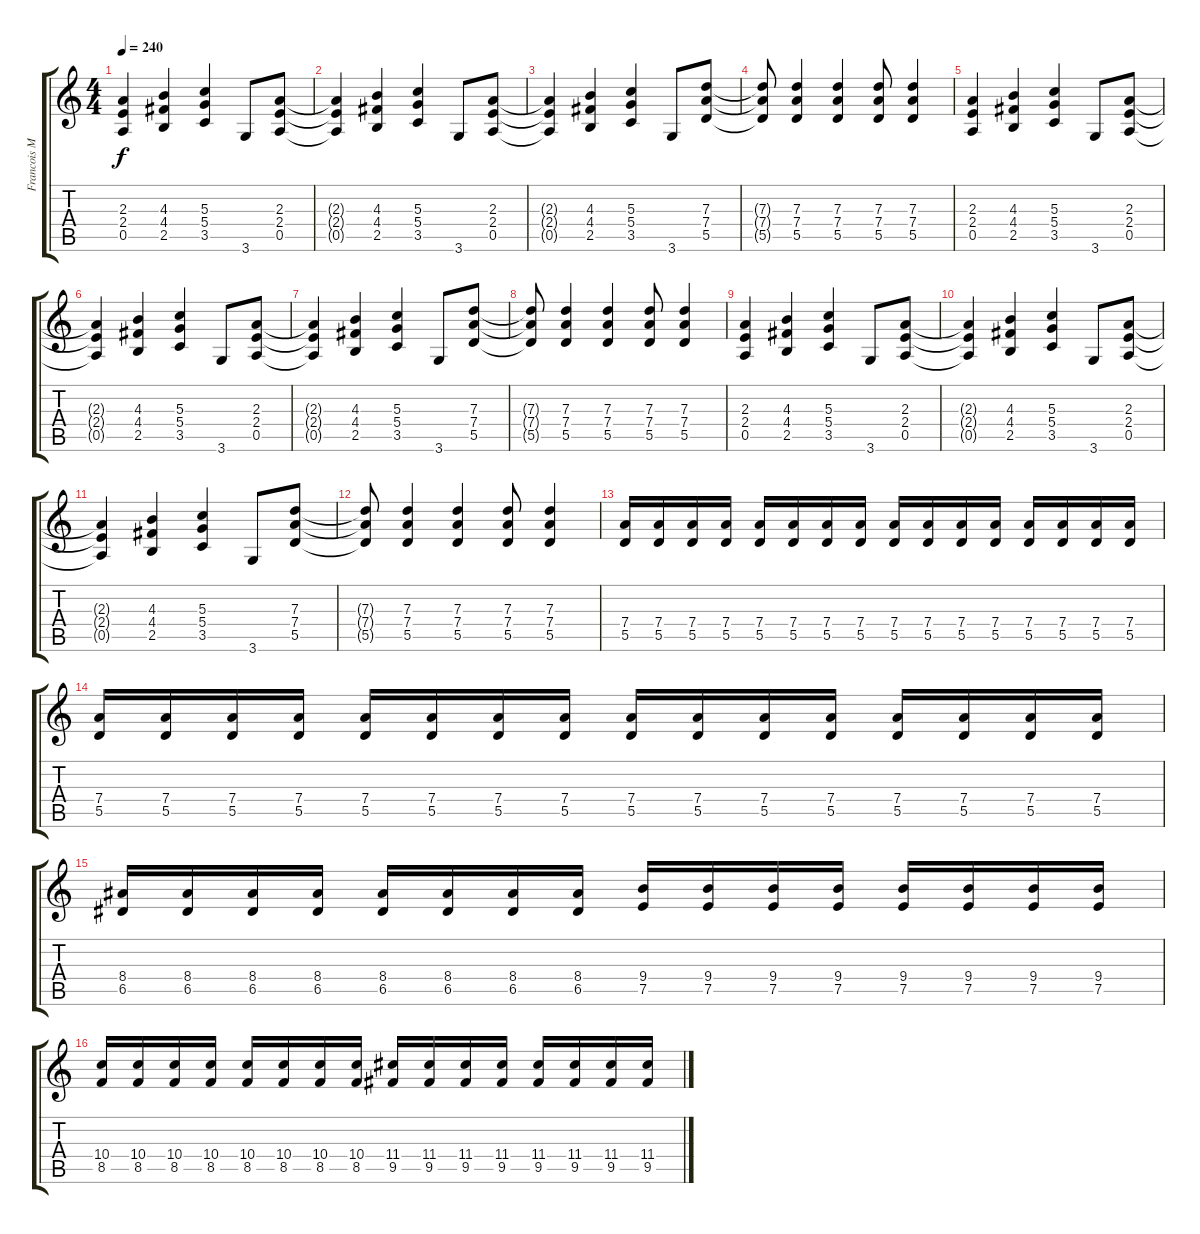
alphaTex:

\track ("Francois Merle" "Francois M") {instrument distortionguitar}
\staff {score tabs}
\tuning (E4 B3 G3 D3 A2 E2) {hide}
\ts (4 4)
\tempo 240
\clef g2
\ks c
(2.3 2.4 0.5).4{dy f} (4.3 4.4 2.5).4 (5.3 5.4 3.5).4 3.6.8 (2.3 2.4 0.5).8 |
(2.3{t} 2.4{t} 0.5{t}).4 (4.3 4.4 2.5).4 (5.3 5.4 3.5).4 3.6.8 (2.3 2.4 0.5).8 |
(2.3{t} 2.4{t} 0.5{t}).4 (4.3 4.4 2.5).4 (5.3 5.4 3.5).4 3.6.8 (7.3 7.4 5.5).8 |
(7.3{t} 7.4{t} 5.5{t}).8 (7.3 7.4 5.5).4 (7.3 7.4 5.5).4 (7.3 7.4 5.5).8 (7.3 7.4 5.5).4 |
(2.3 2.4 0.5).4 (4.3 4.4 2.5).4 (5.3 5.4 3.5).4 3.6.8 (2.3 2.4 0.5).8 |
(2.3{t} 2.4{t} 0.5{t}).4 (4.3 4.4 2.5).4 (5.3 5.4 3.5).4 3.6.8 (2.3 2.4 0.5).8 |
(2.3{t} 2.4{t} 0.5{t}).4 (4.3 4.4 2.5).4 (5.3 5.4 3.5).4 3.6.8 (7.3 7.4 5.5).8 |
(7.3{t} 7.4{t} 5.5{t}).8 (7.3 7.4 5.5).4 (7.3 7.4 5.5).4 (7.3 7.4 5.5).8 (7.3 7.4 5.5).4 |
(2.3 2.4 0.5).4 (4.3 4.4 2.5).4 (5.3 5.4 3.5).4 3.6.8 (2.3 2.4 0.5).8 |
(2.3{t} 2.4{t} 0.5{t}).4 (4.3 4.4 2.5).4 (5.3 5.4 3.5).4 3.6.8 (2.3 2.4 0.5).8 |
(2.3{t} 2.4{t} 0.5{t}).4 (4.3 4.4 2.5).4 (5.3 5.4 3.5).4 3.6.8 (7.3 7.4 5.5).8 |
(7.3{t} 7.4{t} 5.5{t}).8 (7.3 7.4 5.5).4 (7.3 7.4 5.5).4 (7.3 7.4 5.5).8 (7.3 7.4 5.5).4 |
(7.4 5.5).16 (7.4 5.5).16 (7.4 5.5).16 (7.4 5.5).16 (7.4 5.5).16 (7.4 5.5).16 (7.4 5.5).16 (7.4 5.5).16 (7.4 5.5).16 (7.4 5.5).16 (7.4 5.5).16 (7.4 5.5).16 (7.4 5.5).16 (7.4 5.5).16 (7.4 5.5).16 (7.4 5.5).16 |
(7.4 5.5).16 (7.4 5.5).16 (7.4 5.5).16 (7.4 5.5).16 (7.4 5.5).16 (7.4 5.5).16 (7.4 5.5).16 (7.4 5.5).16 (7.4 5.5).16 (7.4 5.5).16 (7.4 5.5).16 (7.4 5.5).16 (7.4 5.5).16 (7.4 5.5).16 (7.4 5.5).16 (7.4 5.5).16 |
(8.4 6.5).16 (8.4 6.5).16 (8.4 6.5).16 (8.4 6.5).16 (8.4 6.5).16 (8.4 6.5).16 (8.4 6.5).16 (8.4 6.5).16 (9.4 7.5).16 (9.4 7.5).16 (9.4 7.5).16 (9.4 7.5).16 (9.4 7.5).16 (9.4 7.5).16 (9.4 7.5).16 (9.4 7.5).16 |
(10.4 8.5).16 (10.4 8.5).16 (10.4 8.5).16 (10.4 8.5).16 (10.4 8.5).16 (10.4 8.5).16 (10.4 8.5).16 (10.4 8.5).16 (11.4 9.5).16 (11.4 9.5).16 (11.4 9.5).16 (11.4 9.5).16 (11.4 9.5).16 (11.4 9.5).16 (11.4 9.5).16 (11.4 9.5).16
